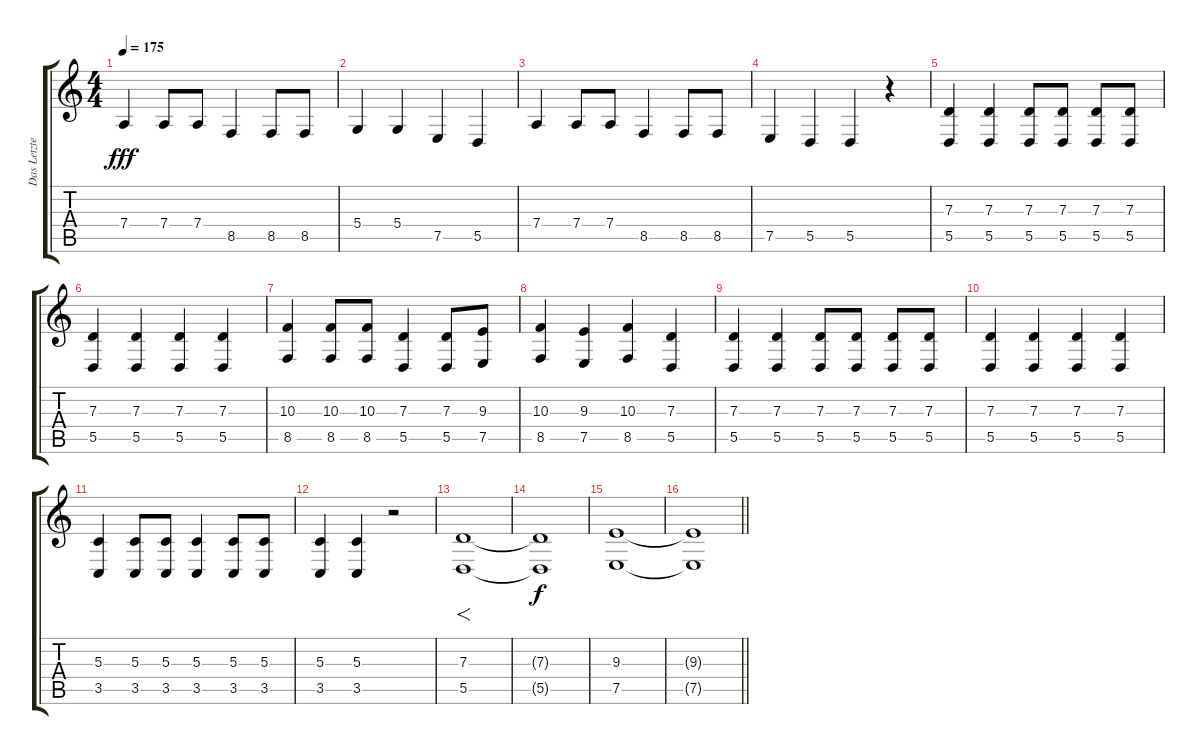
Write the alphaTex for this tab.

\track ("Das Letzte Einhorn" "Das Letzte") {instrument choiraahs}
\staff {score tabs}
\tuning (E4 B3 G3 D3 A2 E2) {hide}
\ts (4 4)
\tempo 175
\clef g2
\ks c
7.4.4{dy fff} 7.4.8 7.4.8 8.5.4 8.5.8 8.5.8 |
5.4.4 5.4.4 7.5.4 5.5.4 |
7.4.4 7.4.8 7.4.8 8.5.4 8.5.8 8.5.8 |
7.5.4 5.5.4 5.5.4 r.4 |
(7.3 5.5).4 (7.3 5.5).4 (7.3 5.5).8 (7.3 5.5).8 (7.3 5.5).8 (7.3 5.5).8 |
(7.3 5.5).4 (7.3 5.5).4 (7.3 5.5).4 (7.3 5.5).4 |
(10.3 8.5).4 (10.3 8.5).8 (10.3 8.5).8 (7.3 5.5).4 (7.3 5.5).8 (9.3 7.5).8 |
(10.3 8.5).4 (9.3 7.5).4 (10.3 8.5).4 (7.3 5.5).4 |
(7.3 5.5).4 (7.3 5.5).4 (7.3 5.5).8 (7.3 5.5).8 (7.3 5.5).8 (7.3 5.5).8 |
(7.3 5.5).4 (7.3 5.5).4 (7.3 5.5).4 (7.3 5.5).4 |
(5.3 3.5).4 (5.3 3.5).8 (5.3 3.5).8 (5.3 3.5).4 (5.3 3.5).8 (5.3 3.5).8 |
(5.3 3.5).4 (5.3 3.5).4 r.2 |
(7.3 5.5).1{f} |
(7.3{t} 5.5{t}).1{dy f} |
(9.3 7.5).1 |
\barLineRight lightlight
(9.3{t} 7.5{t}).1
